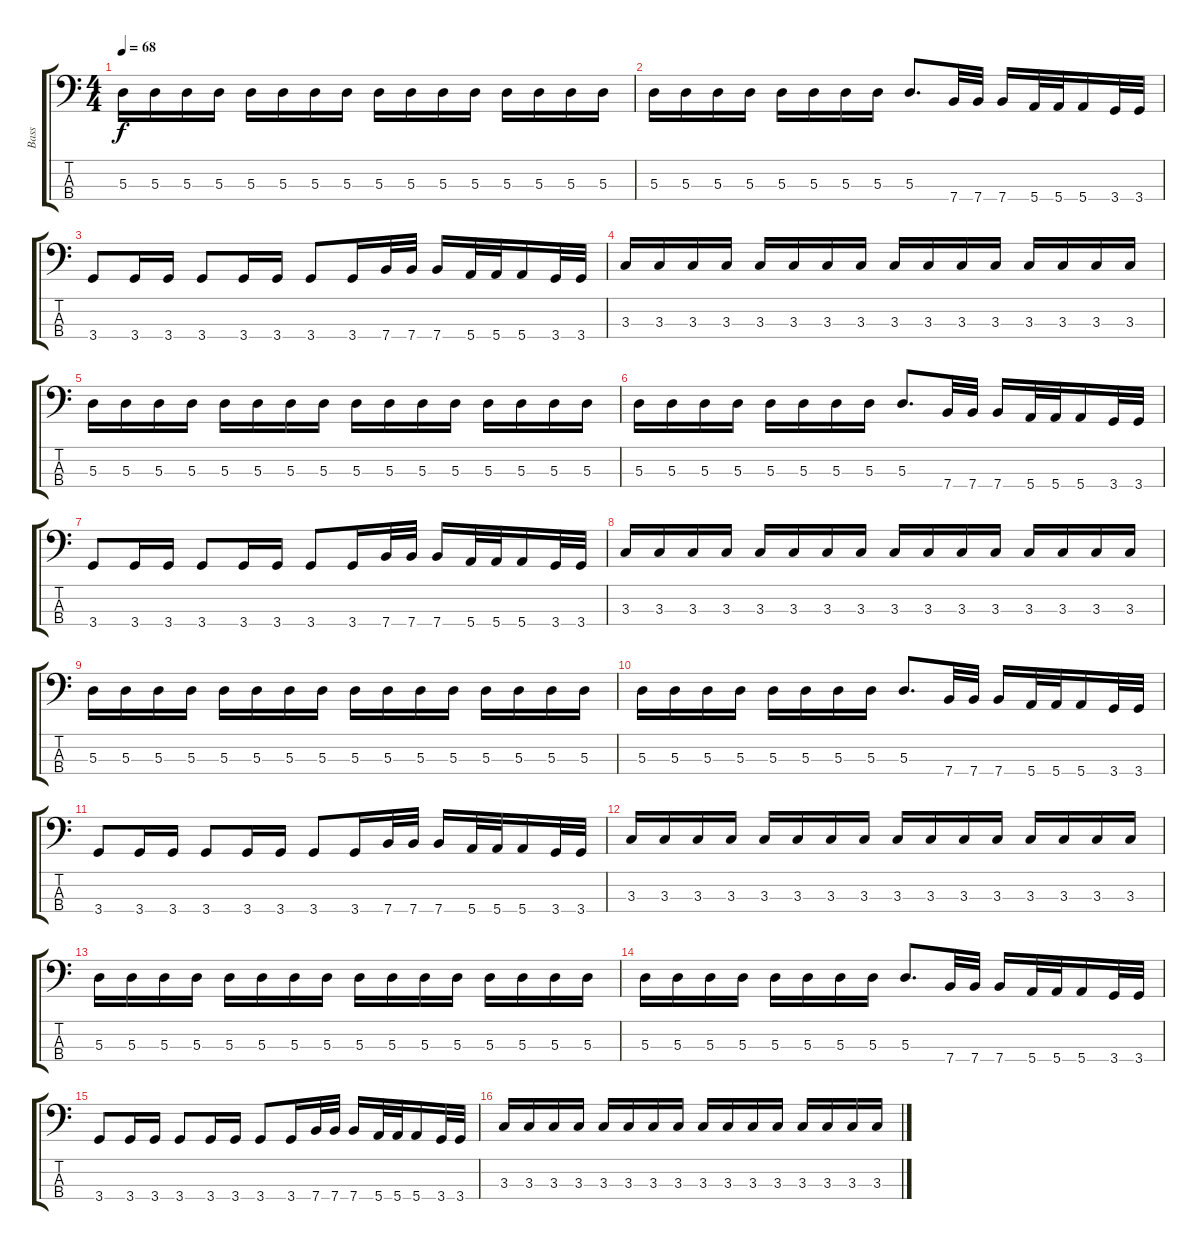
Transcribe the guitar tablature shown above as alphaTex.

\track ("Bass" "Bass") {instrument electricbassfinger}
\staff {score tabs}
\tuning (G2 D2 A1 E1) {hide}
\ts (4 4)
\tempo 68
\clef f4
\ks c
5.3.16{dy f} 5.3.16 5.3.16 5.3.16 5.3.16 5.3.16 5.3.16 5.3.16 5.3.16 5.3.16 5.3.16 5.3.16 5.3.16 5.3.16 5.3.16 5.3.16 |
5.3.16 5.3.16 5.3.16 5.3.16 5.3.16 5.3.16 5.3.16 5.3.16 5.3.8{d} 7.4.32 7.4.32 7.4.16 5.4.32 5.4.32 5.4.16 3.4.32 3.4.32 |
3.4.8 3.4.16 3.4.16 3.4.8 3.4.16 3.4.16 3.4.8 3.4.16 7.4.32 7.4.32 7.4.16 5.4.32 5.4.32 5.4.16 3.4.32 3.4.32 |
3.3.16 3.3.16 3.3.16 3.3.16 3.3.16 3.3.16 3.3.16 3.3.16 3.3.16 3.3.16 3.3.16 3.3.16 3.3.16 3.3.16 3.3.16 3.3.16 |
5.3.16 5.3.16 5.3.16 5.3.16 5.3.16 5.3.16 5.3.16 5.3.16 5.3.16 5.3.16 5.3.16 5.3.16 5.3.16 5.3.16 5.3.16 5.3.16 |
5.3.16 5.3.16 5.3.16 5.3.16 5.3.16 5.3.16 5.3.16 5.3.16 5.3.8{d} 7.4.32 7.4.32 7.4.16 5.4.32 5.4.32 5.4.16 3.4.32 3.4.32 |
3.4.8 3.4.16 3.4.16 3.4.8 3.4.16 3.4.16 3.4.8 3.4.16 7.4.32 7.4.32 7.4.16 5.4.32 5.4.32 5.4.16 3.4.32 3.4.32 |
3.3.16 3.3.16 3.3.16 3.3.16 3.3.16 3.3.16 3.3.16 3.3.16 3.3.16 3.3.16 3.3.16 3.3.16 3.3.16 3.3.16 3.3.16 3.3.16 |
5.3.16 5.3.16 5.3.16 5.3.16 5.3.16 5.3.16 5.3.16 5.3.16 5.3.16 5.3.16 5.3.16 5.3.16 5.3.16 5.3.16 5.3.16 5.3.16 |
5.3.16 5.3.16 5.3.16 5.3.16 5.3.16 5.3.16 5.3.16 5.3.16 5.3.8{d} 7.4.32 7.4.32 7.4.16 5.4.32 5.4.32 5.4.16 3.4.32 3.4.32 |
3.4.8 3.4.16 3.4.16 3.4.8 3.4.16 3.4.16 3.4.8 3.4.16 7.4.32 7.4.32 7.4.16 5.4.32 5.4.32 5.4.16 3.4.32 3.4.32 |
3.3.16 3.3.16 3.3.16 3.3.16 3.3.16 3.3.16 3.3.16 3.3.16 3.3.16 3.3.16 3.3.16 3.3.16 3.3.16 3.3.16 3.3.16 3.3.16 |
5.3.16 5.3.16 5.3.16 5.3.16 5.3.16 5.3.16 5.3.16 5.3.16 5.3.16 5.3.16 5.3.16 5.3.16 5.3.16 5.3.16 5.3.16 5.3.16 |
5.3.16 5.3.16 5.3.16 5.3.16 5.3.16 5.3.16 5.3.16 5.3.16 5.3.8{d} 7.4.32 7.4.32 7.4.16 5.4.32 5.4.32 5.4.16 3.4.32 3.4.32 |
3.4.8 3.4.16 3.4.16 3.4.8 3.4.16 3.4.16 3.4.8 3.4.16 7.4.32 7.4.32 7.4.16 5.4.32 5.4.32 5.4.16 3.4.32 3.4.32 |
3.3.16 3.3.16 3.3.16 3.3.16 3.3.16 3.3.16 3.3.16 3.3.16 3.3.16 3.3.16 3.3.16 3.3.16 3.3.16 3.3.16 3.3.16 3.3.16
